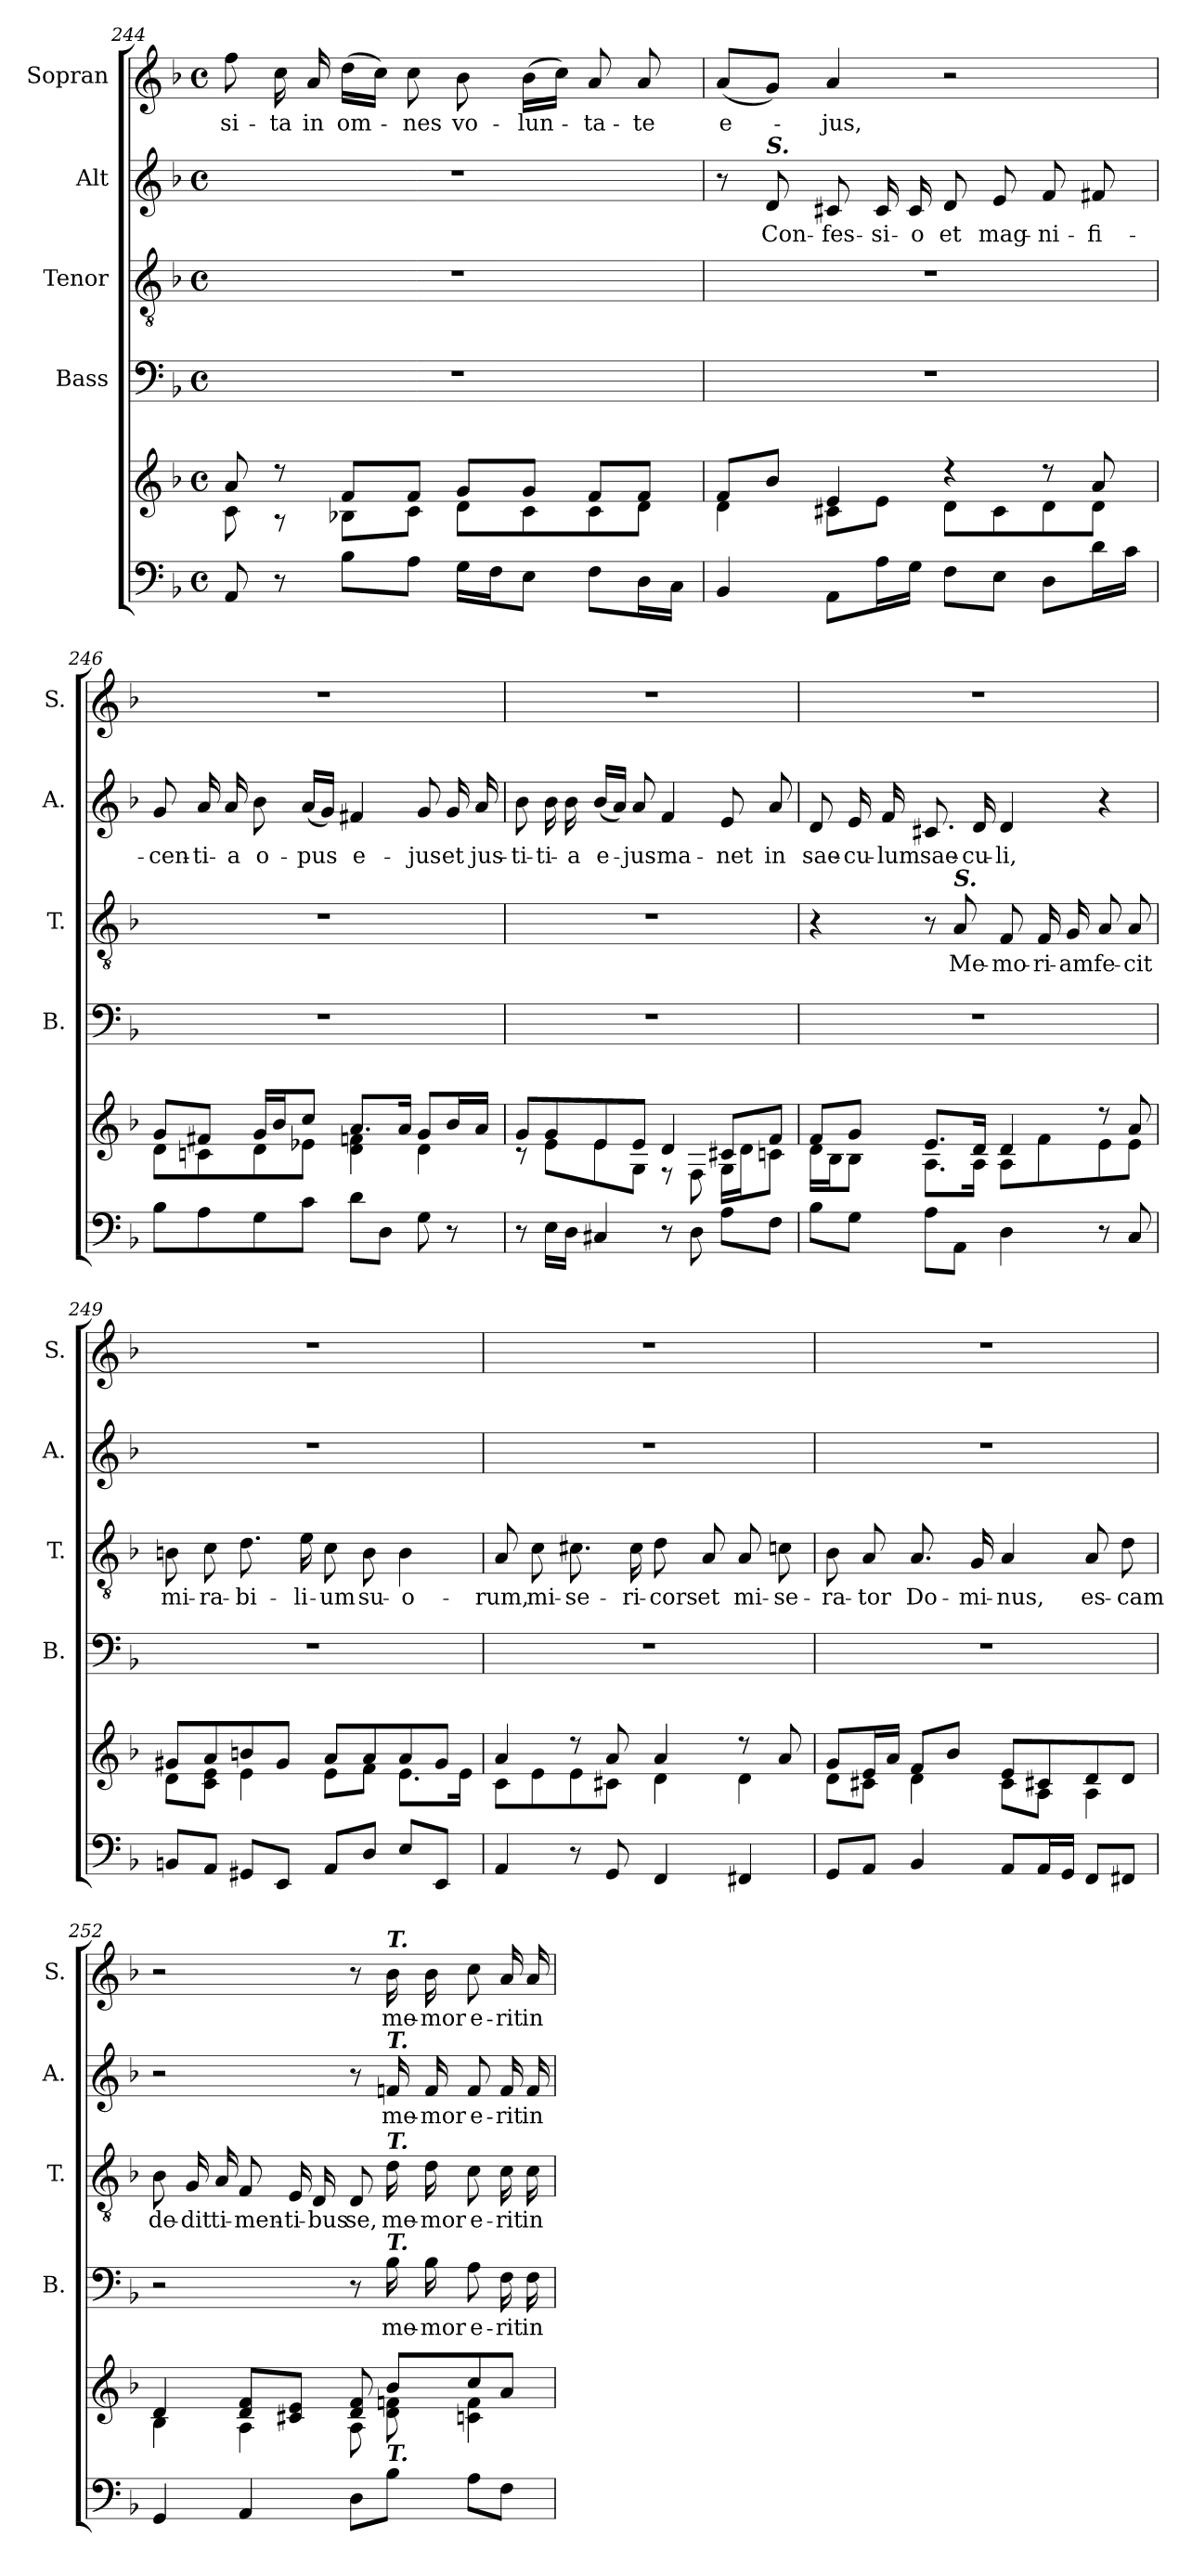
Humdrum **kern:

**kern	**kern	**kern	**text	**kern	**text	**kern	**text	**kern	**text
*part5	*part5	*part4	*part4	*part3	*part3	*part2	*part2	*part1	*part1
*staff6	*staff5	*staff4	*staff4	*staff3	*staff3	*staff2	*staff2	*staff1	*staff1
*	*	*I"Bass	*	*I"Tenor	*	*I"Alt	*	*I"Sopran	*
*	*	*I'B.	*	*I'T.	*	*I'A.	*	*I'S.	*
*clefF4	*clefG2	*clefF4	*	*clefGv2	*	*clefG2	*	*clefG2	*
*k[b-]	*k[b-]	*k[b-]	*	*k[b-]	*	*k[b-]	*	*k[b-]	*
*F:	*F:	*F:	*	*F:	*	*F:	*	*F:	*
*M4/4	*M4/4	*M4/4	*	*M4/4	*	*M4/4	*	*M4/4	*
*met(c)	*met(c)	*met(c)	*	*met(c)	*	*met(c)	*	*met(c)	*
=244	=244	=244	=244	=244	=244	=244	=244	=244	=244
*	*^	*	*	*	*	*	*	*	*
!	!	!	!	!	!	!	!	!	!	!LO:LY:b
8AA/	8a/	8c\	1r	.	1r	.	1r	.	8ff\	-si-
!	!	!	!	!	!	!	!	!	!	!LO:LY:b
8r	8r	8r	.	.	.	.	.	.	16cc\	-ta
!	!	!	!	!	!	!	!	!	!	!LO:LY:b
.	.	.	.	.	.	.	.	.	16a/	in
!	!	!	!	!	!	!	!	!	!	!LO:LY:b
8B-\L	8f/L	8B-X\L	.	.	.	.	.	.	(>16dd\LL	om-
.	.	.	.	.	.	.	.	.	16cc\JJ)	.
!	!	!	!	!	!	!	!	!	!	!LO:LY:b
8A\J	8f/J	8c\J	.	.	.	.	.	.	8cc\	-nes
!	!	!	!	!	!	!	!	!	!	!LO:LY:b
16G\LL	8g/L	8d\L	.	.	.	.	.	.	8b-\	vo-
16F\J	.	.	.	.	.	.	.	.	.	.
!	!	!	!	!	!	!	!	!	!	!LO:LY:b
8E\J	8g/J	8c\	.	.	.	.	.	.	(>16b-\LL	-lun-
.	.	.	.	.	.	.	.	.	16cc\JJ)	.
!	!	!	!	!	!	!	!	!	!	!LO:LY:b
8F\L	8f/L	8c\	.	.	.	.	.	.	8a/	-ta-
!	!	!	!	!	!	!	!	!	!	!LO:LY:b
16D\L	8f/J	8d\J	.	.	.	.	.	.	8a/	-te
16C\JJ	.	.	.	.	.	.	.	.	.	.
!!LO:PB:g=z
=245	=245	=245	=245	=245	=245	=245	=245	=245	=245	=245
!	!	!	!	!	!	!	!	!	!	!LO:LY:b
4BB-/	8f/L	4d\	1r	.	1r	.	8r	.	(<8a/L	e-
!	!	!	!	!	!	!	!LO:TX:a:Bi:t=S.	!	!	!
!	!	!	!	!	!	!	!	!LO:LY:b	!	!
.	8b-/J	.	.	.	.	.	8d/	Con-	8g/J)	.
!	!	!	!	!	!	!	!	!LO:LY:b	!	!LO:LY:b
8AA\L	4e/	8c#X\L	.	.	.	.	8c#X/	-fes-	4a/	-jus,
!	!	!	!	!	!	!	!	!LO:LY:b	!	!
16A\L	.	8e\J	.	.	.	.	16c#/	-si-	.	.
!	!	!	!	!	!	!	!	!LO:LY:b	!	!
16G\JJ	.	.	.	.	.	.	16c#/	-o	.	.
!	!	!	!	!	!	!	!	!LO:LY:b	!	!
8F\L	4rdd	8d\L	.	.	.	.	8d/	et	2r	.
!	!	!	!	!	!	!	!	!LO:LY:b	!	!
8E\J	.	8c#\	.	.	.	.	8e/	mag-	.	.
!	!	!	!	!	!	!	!	!LO:LY:b	!	!
8D\L	8r	8d\	.	.	.	.	8f/	-ni-	.	.
!	!	!	!	!	!	!	!	!LO:LY:b	!	!
16d\L	8a/	8d\J	.	.	.	.	8f#X/	-fi-	.	.
16c\JJ	.	.	.	.	.	.	.	.	.	.
=246	=246	=246	=246	=246	=246	=246	=246	=246	=246	=246
!	!	!	!	!	!	!	!	!LO:LY:b	!	!
8B-\L	8g/L	8d\L	1r	.	1r	.	8g/	-cen-	1r	.
!	!	!	!	!	!	!	!	!LO:LY:b	!	!
8A\	8f#X/J	8cn\	.	.	.	.	16a/	-ti-	.	.
!	!	!	!	!	!	!	!	!LO:LY:b	!	!
.	.	.	.	.	.	.	16a/	-a	.	.
!	!	!	!	!	!	!	!	!LO:LY:b	!	!
8G\	16g/LL	8d\	.	.	.	.	8b-\	o-	.	.
.	16b-/J	.	.	.	.	.	.	.	.	.
!	!	!	!	!	!	!	!	!LO:LY:b	!	!
8c\J	8cc/J	8e-X\J	.	.	.	.	(<16a/LL	-pus	.	.
.	.	.	.	.	.	.	16g/JJ)	.	.	.
!	!	!	!	!	!	!	!	!LO:LY:b	!	!
8d\L	8.a/L	4d\ 4f\	.	.	.	.	4f#X/	e-	.	.
8D\J	.	.	.	.	.	.	.	.	.	.
.	16a/Jk	.	.	.	.	.	.	.	.	.
!	!	!	!	!	!	!	!	!LO:LY:b	!	!
8G\	8g/L	4d\	.	.	.	.	8g/	-jus	.	.
!	!	!	!	!	!	!	!	!LO:LY:b	!	!
8r	16b-/L	.	.	.	.	.	16g/	et	.	.
!	!	!	!	!	!	!	!	!LO:LY:b	!	!
.	16a/JJ	.	.	.	.	.	16a/	jus-	.	.
=247	=247	=247	=247	=247	=247	=247	=247	=247	=247	=247
!	!	!	!	!	!	!	!	!LO:LY:b	!	!
8r	8g/L	8rB	1r	.	1r	.	8b-\	-ti-	1r	.
!	!	!	!	!	!	!	!	!LO:LY:b	!	!
16E\LL	8g/	8e\L	.	.	.	.	16b-\	-ti-	.	.
!	!	!	!	!	!	!	!	!LO:LY:b	!	!
16D\JJ	.	.	.	.	.	.	16b-\	-a	.	.
!	!	!	!	!	!	!	!	!LO:LY:b	!	!
4C#X/	8e/	8e\	.	.	.	.	(<16b-/LL	e-	.	.
.	.	.	.	.	.	.	16a/JJ)	.	.	.
!	!	!	!	!	!	!	!	!LO:LY:b	!	!
.	8e/J	8G\J	.	.	.	.	8a/	-jus	.	.
!	!	!	!	!	!	!	!	!LO:LY:b	!	!
8r	4d/	8rF	.	.	.	.	4f/	ma-	.	.
8D\	.	8F\	.	.	.	.	.	.	.	.
!	!	!	!	!	!	!	!	!LO:LY:b	!	!
8A\L	8c#X/L	16G\LL	.	.	.	.	8e/	-net	.	.
.	.	16d\J	.	.	.	.	.	.	.	.
!	!	!	!	!	!	!	!	!LO:LY:b	!	!
8F\J	8f/J	8c\J	.	.	.	.	8a/	in	.	.
!!LO:LB:g=z
=248	=248	=248	=248	=248	=248	=248	=248	=248	=248	=248
!	!	!	!	!	!	!	!	!LO:LY:b	!	!
8B-\L	8f/L	16d\LL	1r	.	4r	.	8d/	sae-	1r	.
.	.	16B-\J	.	.	.	.	.	.	.	.
!	!	!	!	!	!	!	!	!LO:LY:b	!	!
8G\J	8g/J	8B-\J	.	.	.	.	16e/	-cu-	.	.
!	!	!	!	!	!	!	!	!LO:LY:b	!	!
.	.	.	.	.	.	.	16f/	-lum	.	.
!	!	!	!	!	!	!	!	!LO:LY:b	!	!
8A\L	8.e/L	8.A\L	.	.	8r	.	8.c#X/	sae-	.	.
!	!	!	!	!	!LO:TX:a:Bi:t=S.	!	!	!	!	!
!	!	!	!	!	!	!LO:LY:b	!	!	!	!
8AA\J	.	.	.	.	8A/	Me-	.	.	.	.
!	!	!	!	!	!	!	!	!LO:LY:b	!	!
.	16d/Jk	16A\Jk	.	.	.	.	16d/	-cu-	.	.
!	!	!	!	!	!	!LO:LY:b	!	!LO:LY:b	!	!
4D\	4d/	8A\L	.	.	8F/	-mo-	4d/	-li,	.	.
!	!	!	!	!	!	!LO:LY:b	!	!	!	!
.	.	8f\	.	.	16F/	-ri-	.	.	.	.
!	!	!	!	!	!	!LO:LY:b	!	!	!	!
.	.	.	.	.	16G/	-am	.	.	.	.
!	!	!	!	!	!	!LO:LY:b	!	!	!	!
8r	8rcc	8e\	.	.	8A/	fe-	4r	.	.	.
!	!	!	!	!	!	!LO:LY:b	!	!	!	!
8C/	8a/	8e\J	.	.	8A/	-cit	.	.	.	.
=249	=249	=249	=249	=249	=249	=249	=249	=249	=249	=249
!	!	!	!	!	!	!LO:LY:b	!	!	!	!
8BBn/L	8g#X/L	8d\L	1r	.	8Bn\	mi-	1r	.	1r	.
!	!	!	!	!	!	!LO:LY:b	!	!	!	!
8AA/J	8a/	8c\ 8e\J	.	.	8c\	-ra-	.	.	.	.
!	!	!	!	!	!	!LO:LY:b	!	!	!	!
8GG#X/L	8bn/	4e\	.	.	8.d\	-bi-	.	.	.	.
8EE/J	8g#/J	.	.	.	.	.	.	.	.	.
!	!	!	!	!	!	!LO:LY:b	!	!	!	!
.	.	.	.	.	16e\	-li-	.	.	.	.
!	!	!	!	!	!	!LO:LY:b	!	!	!	!
8AA/L	8a/L	8e\L	.	.	8c\	-um	.	.	.	.
!	!	!	!	!	!	!LO:LY:b	!	!	!	!
8D/J	8a/	8f\J	.	.	8B\	su-	.	.	.	.
!	!	!	!	!	!	!LO:LY:b	!	!	!	!
8E/L	8a/	8.e\L	.	.	4B\	-o-	.	.	.	.
8EE/J	8g#/J	.	.	.	.	.	.	.	.	.
.	.	16e\Jk	.	.	.	.	.	.	.	.
=250	=250	=250	=250	=250	=250	=250	=250	=250	=250	=250
!	!	!	!	!	!	!LO:LY:b	!	!	!	!
4AA/	4a/	8c\L	1r	.	8A/	-rum,	1r	.	1r	.
!	!	!	!	!	!	!LO:LY:b	!	!	!	!
.	.	8e\	.	.	8c\	mi-	.	.	.	.
!	!	!	!	!	!	!LO:LY:b	!	!	!	!
8r	8r	8e\	.	.	8.c#X\	-se-	.	.	.	.
8GG/	8a/	8c#X\J	.	.	.	.	.	.	.	.
!	!	!	!	!	!	!LO:LY:b	!	!	!	!
.	.	.	.	.	16c#\	-ri-	.	.	.	.
!	!	!	!	!	!	!LO:LY:b	!	!	!	!
4FF/	4a/	4d\	.	.	8d\	-cors	.	.	.	.
!	!	!	!	!	!	!LO:LY:b	!	!	!	!
.	.	.	.	.	8A/	et	.	.	.	.
!	!	!	!	!	!	!LO:LY:b	!	!	!	!
4FF#X/	8r	4d\	.	.	8A/	mi-	.	.	.	.
!	!	!	!	!	!	!LO:LY:b	!	!	!	!
.	8a/	.	.	.	8cn\	-se-	.	.	.	.
!!LO:PB:g=z
=251	=251	=251	=251	=251	=251	=251	=251	=251	=251	=251
!	!	!	!	!	!	!LO:LY:b	!	!	!	!
8GG/L	8g/L	8d\L	1r	.	8B-\	-ra-	1r	.	1r	.
!	!	!	!	!	!	!LO:LY:b	!	!	!	!
8AA/J	16e/L	8c#X\J	.	.	8A/	-tor	.	.	.	.
.	16a/JJ	.	.	.	.	.	.	.	.	.
!	!	!	!	!	!	!LO:LY:b	!	!	!	!
4BB-/	8f/L	4d\	.	.	8.A/	Do-	.	.	.	.
.	8b-/J	.	.	.	.	.	.	.	.	.
!	!	!	!	!	!	!LO:LY:b	!	!	!	!
.	.	.	.	.	16G/	-mi-	.	.	.	.
!	!	!	!	!	!	!LO:LY:b	!	!	!	!
8AA/L	8e/L	8c#\L	.	.	4A/	-nus,	.	.	.	.
16AA/L	8c#X/	8A\J	.	.	.	.	.	.	.	.
16GG/JJ	.	.	.	.	.	.	.	.	.	.
!	!	!	!	!	!	!LO:LY:b	!	!	!	!
8FF/L	8d/	4A\	.	.	8A/	es-	.	.	.	.
!	!	!	!	!	!	!LO:LY:b	!	!	!	!
8FF#X/J	8d/J	.	.	.	8d\	-cam	.	.	.	.
=252	=252	=252	=252	=252	=252	=252	=252	=252	=252	=252
!	!	!	!	!	!	!LO:LY:b	!	!	!	!
4GG/	4d/	4B-\	2r	.	8B-\	de-	2r	.	2r	.
!	!	!	!	!	!	!LO:LY:b	!	!	!	!
.	.	.	.	.	16G/	-dit	.	.	.	.
!	!	!	!	!	!	!LO:LY:b	!	!	!	!
.	.	.	.	.	16A/	ti-	.	.	.	.
!	!	!	!	!	!	!LO:LY:b	!	!	!	!
4AA/	8d/ 8f/L	4A\	.	.	8F/	-men-	.	.	.	.
!	!	!	!	!	!	!LO:LY:b	!	!	!	!
.	8c#X/ 8e/J	.	.	.	16E/	-ti-	.	.	.	.
!	!	!	!	!	!	!LO:LY:b	!	!	!	!
.	.	.	.	.	16D/	-bus	.	.	.	.
!	!	!	!	!	!	!LO:LY:b	!	!	!	!
8D\L	8d/ 8f/	8A\	8r	.	8D/	se,	8r	.	8r	.
!	!	!	!	!	!	!	!	!	!LO:TX:a:Bi:t=T.	!
!	!	!	!	!	!	!	!LO:TX:a:Bi:t=T.	!	!	!
!	!	!	!	!	!LO:TX:a:Bi:t=T.	!	!	!	!	!
!	!	!	!LO:TX:a:Bi:t=T.	!	!	!	!	!	!	!
!	!LO:TX:b:Bi:t=T.	!	!	!	!	!	!	!	!	!
!	!	!	!	!LO:LY:b	!	!LO:LY:b	!	!LO:LY:b	!	!LO:LY:b
8B-\J	8b-/L	8d\ 8fn\	16B-\	me-	16d\	me-	16fn/	me-	16b-\	me-
!	!	!	!	!LO:LY:b	!	!LO:LY:b	!	!LO:LY:b	!	!LO:LY:b
.	.	.	16B-\	-mor	16d\	-mor	16f/	-mor	16b-\	-mor
!	!	!	!	!LO:LY:b	!	!LO:LY:b	!	!LO:LY:b	!	!LO:LY:b
8A\L	8cc/	4cn\ 4f\	8A\	e-	8c\	e-	8f/	e-	8cc\	e-
!	!	!	!	!LO:LY:b	!	!LO:LY:b	!	!LO:LY:b	!	!LO:LY:b
8F\J	8a/J	.	16F\	-rit	16c\	-rit	16f/	-rit	16a/	-rit
!	!	!	!	!LO:LY:b	!	!LO:LY:b	!	!LO:LY:b	!	!LO:LY:b
.	.	.	16F\	in	16c\	in	16f/	in	16a/	in
*	*v	*v	*	*	*	*	*	*	*	*
=	=	=	=	=	=	=	=	=	=
*-	*-	*-	*-	*-	*-	*-	*-	*-	*-
